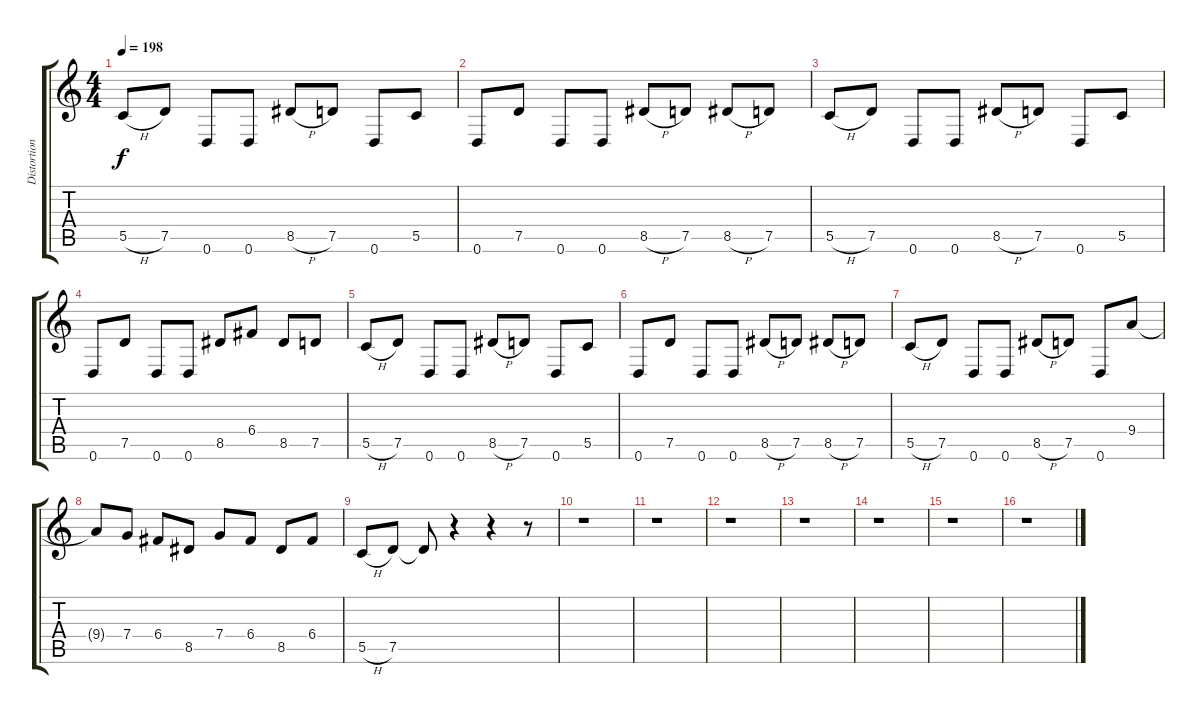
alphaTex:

\track ("Distortion Guitar 2" "Distortion") {instrument distortionguitar}
\staff {score tabs}
\tuning (D4 A3 F3 C3 G2 D2) {hide}
\ts (4 4)
\tempo 198
\clef g2
\ks c
5.5{h}.8{dy f instrument guitarharmonics} 7.5.8 0.6.8{instrument distortionguitar} 0.6.8 8.5{h}.8{instrument guitarharmonics} 7.5.8 0.6.8{instrument distortionguitar} 5.5.8 |
0.6.8 7.5.8 0.6.8 0.6.8 8.5{h}.8{instrument guitarharmonics} 7.5.8 8.5{h}.8 7.5.8 |
5.5{h}.8 7.5.8 0.6.8{instrument distortionguitar} 0.6.8 8.5{h}.8{instrument guitarharmonics} 7.5.8 0.6.8{instrument distortionguitar} 5.5.8 |
0.6.8 7.5.8 0.6.8 0.6.8 8.5.8 6.4.8 8.5.8 7.5.8 |
5.5{h}.8{instrument guitarharmonics} 7.5.8 0.6.8{instrument distortionguitar} 0.6.8 8.5{h}.8{instrument guitarharmonics} 7.5.8 0.6.8{instrument distortionguitar} 5.5.8 |
0.6.8 7.5.8 0.6.8 0.6.8 8.5{h}.8{instrument guitarharmonics} 7.5.8 8.5{h}.8 7.5.8 |
5.5{h}.8 7.5.8 0.6.8{instrument distortionguitar} 0.6.8 8.5{h}.8{instrument guitarharmonics} 7.5.8 0.6.8{instrument distortionguitar} 9.4.8{instrument guitarharmonics} |
9.4{t}.8 7.4.8{instrument distortionguitar} 6.4.8 8.5.8 7.4.8{instrument guitarharmonics} 6.4.8{instrument distortionguitar} 8.5.8 6.4.8 |
5.5{h}.8{instrument guitarharmonics} 7.5.8 7.5{t}.8 r.4 r.4 r.8 |
r.1 |
r.1 |
r.1 |
r.1 |
r.1 |
r.1 |
r.1
